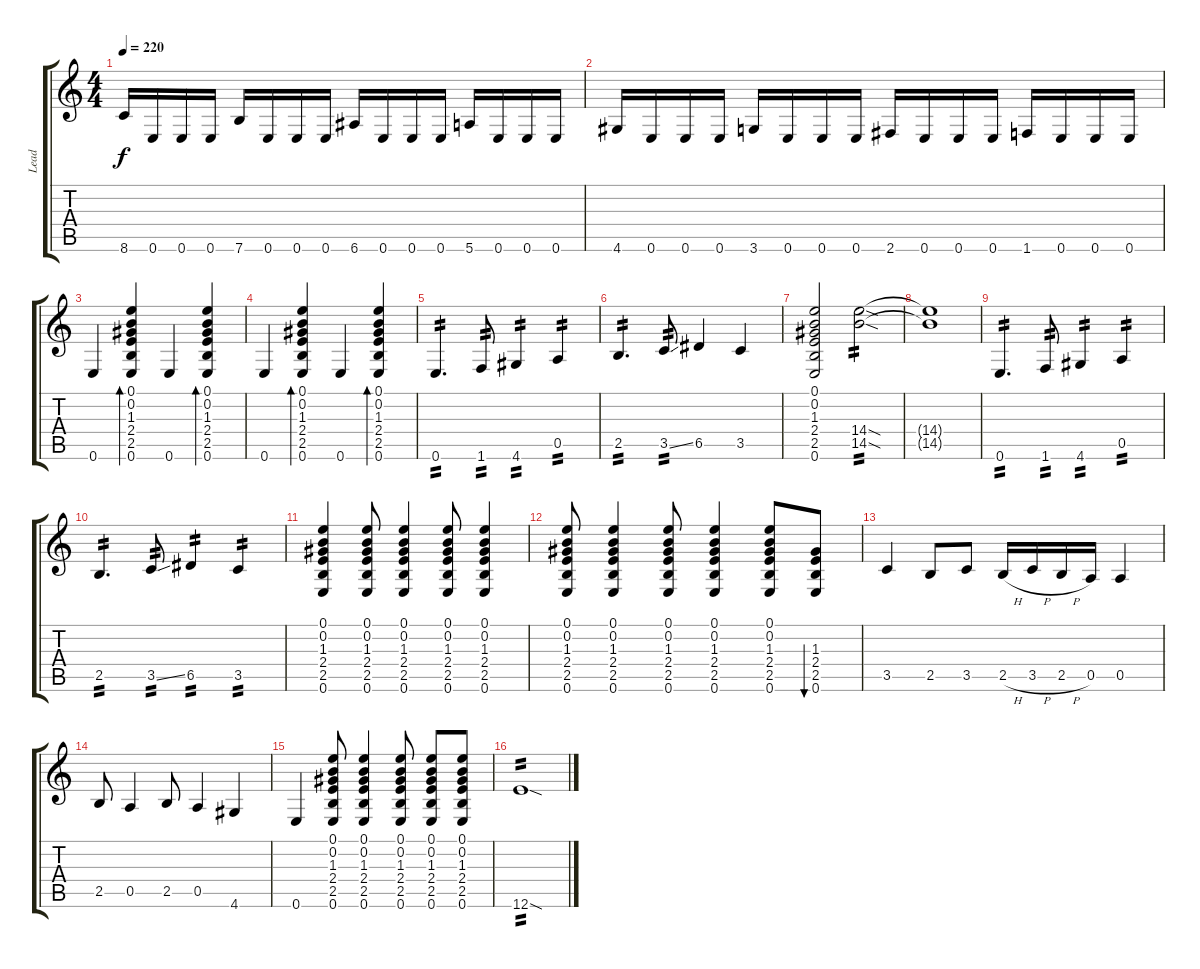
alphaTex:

\track ("Lead" "Lead") {instrument electricguitarmuted}
\staff {score tabs}
\tuning (E4 B3 G3 D3 A2 E2) {hide}
\ts (4 4)
\tempo 220
\clef g2
\ks c
8.6.16{dy f} 0.6.16 0.6.16 0.6.16 7.6.16 0.6.16 0.6.16 0.6.16 6.6.16 0.6.16 0.6.16 0.6.16 5.6.16 0.6.16 0.6.16 0.6.16 |
4.6.16 0.6.16 0.6.16 0.6.16 3.6.16 0.6.16 0.6.16 0.6.16 2.6.16 0.6.16 0.6.16 0.6.16 1.6.16 0.6.16 0.6.16 0.6.16 |
0.6.4 (0.1 0.2 1.3 2.4 2.5 0.6).4{bd 480} 0.6.4 (0.1 0.2 1.3 2.4 2.5 0.6).4{bd 480} |
0.6.4 (0.1 0.2 1.3 2.4 2.5 0.6).4{bd 480} 0.6.4 (0.1 0.2 1.3 2.4 2.5 0.6).4{bd 480} |
0.6.4{d tp 2} 1.6.8{tp 2} 4.6.4{tp 2} 0.5.4{tp 2} |
2.5.4{d tp 2} 3.5{ss}.8{tp 2} 6.5.4 3.5.4 |
(0.1 0.2 1.3 2.4 2.5 0.6).2 (14.4{sod} 14.5{sod}).2{tp 2} |
(14.4{t} 14.5{t}).1 |
0.6.4{d tp 2} 1.6.8{tp 2} 4.6.4{tp 2} 0.5.4{tp 2} |
2.5.4{d tp 2} 3.5{ss}.8{tp 2} 6.5.4{tp 2} 3.5.4{tp 2} |
(0.1 0.2 1.3 2.4 2.5 0.6).4 (0.1 0.2 1.3 2.4 2.5 0.6).8 (0.1 0.2 1.3 2.4 2.5 0.6).4 (0.1 0.2 1.3 2.4 2.5 0.6).8 (0.1 0.2 1.3 2.4 2.5 0.6).4 |
(0.1 0.2 1.3 2.4 2.5 0.6).8 (0.1 0.2 1.3 2.4 2.5 0.6).4 (0.1 0.2 1.3 2.4 2.5 0.6).8 (0.1 0.2 1.3 2.4 2.5 0.6).4 (0.1 0.2 1.3 2.4 2.5 0.6).8 (1.3 2.4 2.5 0.6).8{bu 480} |
3.5.4 2.5.8 3.5.8 2.5{h}.16 3.5{h}.16 2.5{h}.16 0.5.16 0.5.4 |
2.5.8 0.5.4 2.5.8 0.5.4 4.6.4 |
0.6.4 (0.1 0.2 1.3 2.4 2.5 0.6).8 (0.1 0.2 1.3 2.4 2.5 0.6).4 (0.1 0.2 1.3 2.4 2.5 0.6).8 (0.1 0.2 1.3 2.4 2.5 0.6).8 (0.1 0.2 1.3 2.4 2.5 0.6).8 |
12.6{sod}.1{tp 2}
